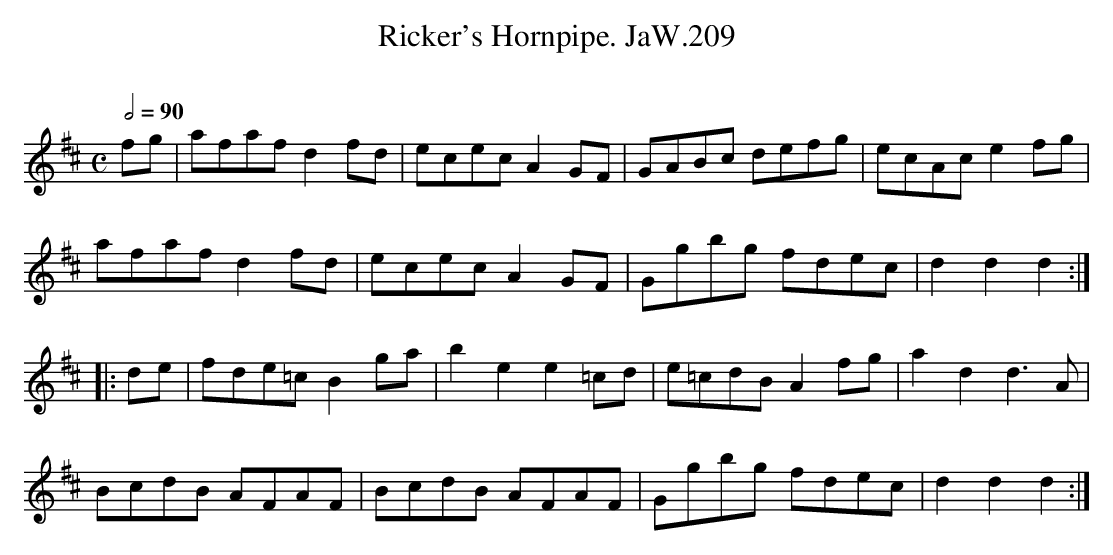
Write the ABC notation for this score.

X:1
T:Ricker's Hornpipe. JaW.209
M:C
L:1/8
Q:1/2=90
O:
K:D
fg|afaf d2fd|ecec A2GF|GABc defg|ecAc e2fg|
afaf d2fd|ecec A2GF|Ggbg fdec|d2d2 d2:|
|:de|fde=c B2ga|b2e2e2=cd|e=cdB A2fg|a2d2 d3A|
BcdB AFAF|BcdB AFAF|Ggbg fdec|d2d2 d2:|
